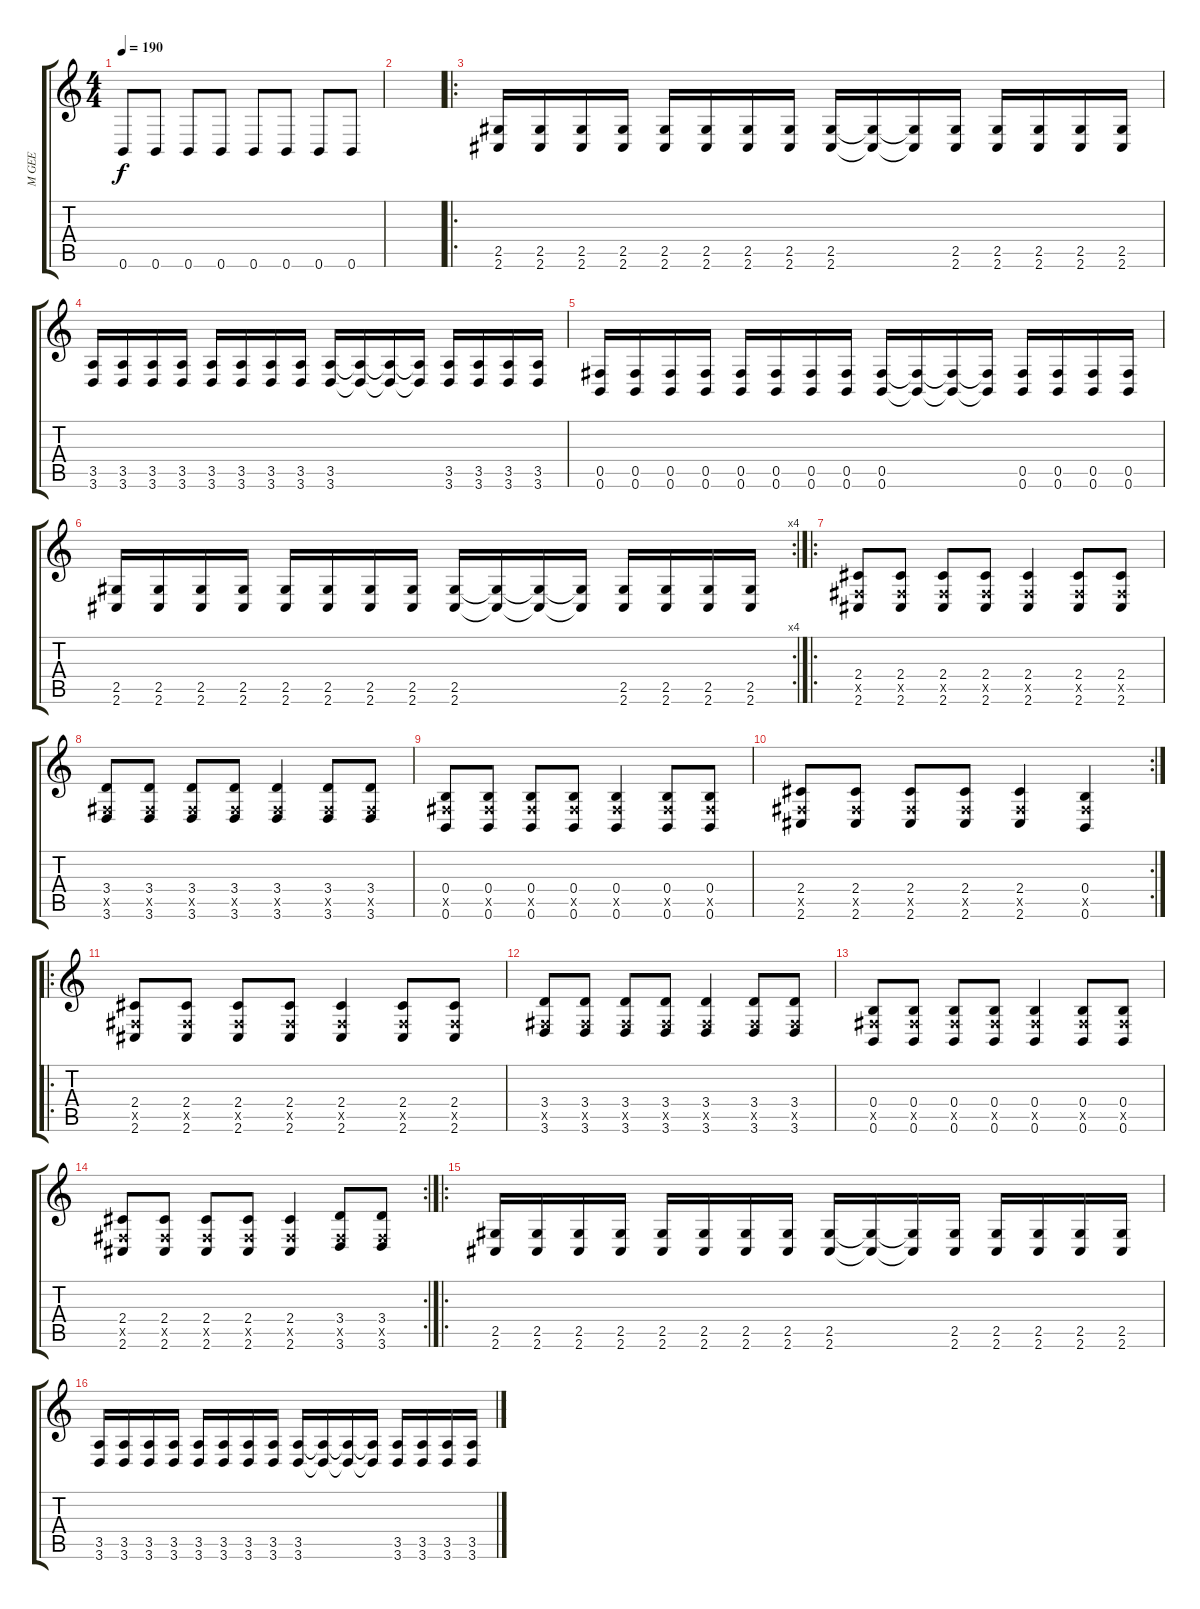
\track ("M GEE" "M GEE") {instrument distortionguitar}
\staff {score tabs}
\tuning (Db4 Ab3 E3 B2 Gb2 B1) {hide}
\ts (4 4)
\tempo 190
\clef g2
\ks c
0.6.8{dy f} 0.6.8 0.6.8 0.6.8 0.6.8 0.6.8 0.6.8 0.6.8 |
|
\ro
(2.5 2.6).16 (2.5 2.6).16 (2.5 2.6).16 (2.5 2.6).16 (2.5 2.6).16 (2.5 2.6).16 (2.5 2.6).16 (2.5 2.6).16 (2.5 2.6).16 (2.5{t} 2.6{t}).16 (2.5{t} 2.6{t}).16 (2.5 2.6).16 (2.5 2.6).16 (2.5 2.6).16 (2.5 2.6).16 (2.5 2.6).16 |
(3.5 3.6).16 (3.5 3.6).16 (3.5 3.6).16 (3.5 3.6).16 (3.5 3.6).16 (3.5 3.6).16 (3.5 3.6).16 (3.5 3.6).16 (3.5 3.6).16 (3.5{t} 3.6{t}).16 (3.5{t} 3.6{t}).16 (3.5{t} 3.6{t}).16 (3.5 3.6).16 (3.5 3.6).16 (3.5 3.6).16 (3.5 3.6).16 |
(0.5 0.6).16 (0.5 0.6).16 (0.5 0.6).16 (0.5 0.6).16 (0.5 0.6).16 (0.5 0.6).16 (0.5 0.6).16 (0.5 0.6).16 (0.5 0.6).16 (0.5{t} 0.6{t}).16 (0.5{t} 0.6{t}).16 (0.5{t} 0.6{t}).16 (0.5 0.6).16 (0.5 0.6).16 (0.5 0.6).16 (0.5 0.6).16 |
\rc 4
(2.5 2.6).16 (2.5 2.6).16 (2.5 2.6).16 (2.5 2.6).16 (2.5 2.6).16 (2.5 2.6).16 (2.5 2.6).16 (2.5 2.6).16 (2.5 2.6).16 (2.5{t} 2.6{t}).16 (2.5{t} 2.6{t}).16 (2.5{t} 2.6{t}).16 (2.5 2.6).16 (2.5 2.6).16 (2.5 2.6).16 (2.5 2.6).16 |
\ro
(2.4 0.5{x} 2.6).8 (2.4 0.5{x} 2.6).8 (2.4 0.5{x} 2.6).8 (2.4 0.5{x} 2.6).8 (2.4 0.5{x} 2.6).4 (2.4 0.5{x} 2.6).8 (2.4 0.5{x} 2.6).8 |
(3.4 0.5{x} 3.6).8 (3.4 0.5{x} 3.6).8 (3.4 0.5{x} 3.6).8 (3.4 0.5{x} 3.6).8 (3.4 0.5{x} 3.6).4 (3.4 0.5{x} 3.6).8 (3.4 0.5{x} 3.6).8 |
(0.4 0.5{x} 0.6).8 (0.4 0.5{x} 0.6).8 (0.4 0.5{x} 0.6).8 (0.4 0.5{x} 0.6).8 (0.4 0.5{x} 0.6).4 (0.4 0.5{x} 0.6).8 (0.4 0.5{x} 0.6).8 |
\rc 2
(2.4 0.5{x} 2.6).8 (2.4 0.5{x} 2.6).8 (2.4 0.5{x} 2.6).8 (2.4 0.5{x} 2.6).8 (2.4 0.5{x} 2.6).4 (0.4 0.5{x} 0.6).4 |
\ro
(2.4 0.5{x} 2.6).8 (2.4 0.5{x} 2.6).8 (2.4 0.5{x} 2.6).8 (2.4 0.5{x} 2.6).8 (2.4 0.5{x} 2.6).4 (2.4 0.5{x} 2.6).8 (2.4 0.5{x} 2.6).8 |
(3.4 0.5{x} 3.6).8 (3.4 0.5{x} 3.6).8 (3.4 0.5{x} 3.6).8 (3.4 0.5{x} 3.6).8 (3.4 0.5{x} 3.6).4 (3.4 0.5{x} 3.6).8 (3.4 0.5{x} 3.6).8 |
(0.4 0.5{x} 0.6).8 (0.4 0.5{x} 0.6).8 (0.4 0.5{x} 0.6).8 (0.4 0.5{x} 0.6).8 (0.4 0.5{x} 0.6).4 (0.4 0.5{x} 0.6).8 (0.4 0.5{x} 0.6).8 |
\rc 2
(2.4 0.5{x} 2.6).8 (2.4 0.5{x} 2.6).8 (2.4 0.5{x} 2.6).8 (2.4 0.5{x} 2.6).8 (2.4 0.5{x} 2.6).4 (3.4 0.5{x} 3.6).8 (3.4 0.5{x} 3.6).8 |
\ro
(2.5 2.6).16 (2.5 2.6).16 (2.5 2.6).16 (2.5 2.6).16 (2.5 2.6).16 (2.5 2.6).16 (2.5 2.6).16 (2.5 2.6).16 (2.5 2.6).16 (2.5{t} 2.6{t}).16 (2.5{t} 2.6{t}).16 (2.5 2.6).16 (2.5 2.6).16 (2.5 2.6).16 (2.5 2.6).16 (2.5 2.6).16 |
(3.5 3.6).16 (3.5 3.6).16 (3.5 3.6).16 (3.5 3.6).16 (3.5 3.6).16 (3.5 3.6).16 (3.5 3.6).16 (3.5 3.6).16 (3.5 3.6).16 (3.5{t} 3.6{t}).16 (3.5{t} 3.6{t}).16 (3.5{t} 3.6{t}).16 (3.5 3.6).16 (3.5 3.6).16 (3.5 3.6).16 (3.5 3.6).16
